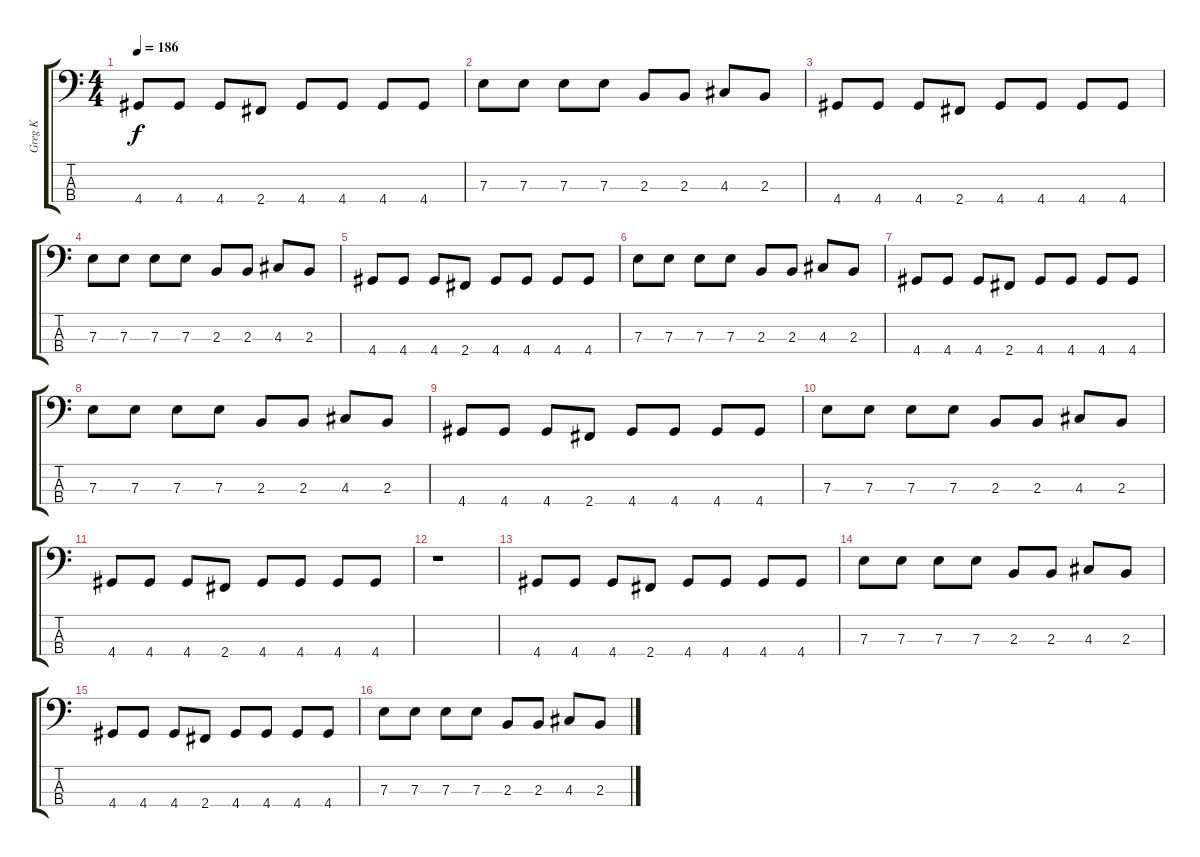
\track ("Greg K" "Greg K") {instrument electricbasspick}
\staff {score tabs}
\tuning (G2 D2 A1 E1) {hide}
\ts (4 4)
\tempo 186
\clef f4
\ks c
4.4.8{dy f instrument electricbasspick} 4.4.8 4.4.8 2.4.8 4.4.8 4.4.8 4.4.8 4.4.8 |
7.3.8 7.3.8 7.3.8 7.3.8 2.3.8 2.3.8 4.3.8 2.3.8 |
4.4.8 4.4.8 4.4.8 2.4.8 4.4.8 4.4.8 4.4.8 4.4.8 |
7.3.8 7.3.8 7.3.8 7.3.8 2.3.8 2.3.8 4.3.8 2.3.8 |
4.4.8 4.4.8 4.4.8 2.4.8 4.4.8 4.4.8 4.4.8 4.4.8 |
7.3.8 7.3.8 7.3.8 7.3.8 2.3.8 2.3.8 4.3.8 2.3.8 |
4.4.8 4.4.8 4.4.8 2.4.8 4.4.8 4.4.8 4.4.8 4.4.8 |
7.3.8 7.3.8 7.3.8 7.3.8 2.3.8 2.3.8 4.3.8 2.3.8 |
4.4.8 4.4.8 4.4.8 2.4.8 4.4.8 4.4.8 4.4.8 4.4.8 |
7.3.8 7.3.8 7.3.8 7.3.8 2.3.8 2.3.8 4.3.8 2.3.8 |
4.4.8 4.4.8 4.4.8 2.4.8 4.4.8 4.4.8 4.4.8 4.4.8 |
r.1 |
4.4.8 4.4.8 4.4.8 2.4.8 4.4.8 4.4.8 4.4.8 4.4.8 |
7.3.8 7.3.8 7.3.8 7.3.8 2.3.8 2.3.8 4.3.8 2.3.8 |
4.4.8 4.4.8 4.4.8 2.4.8 4.4.8 4.4.8 4.4.8 4.4.8 |
7.3.8 7.3.8 7.3.8 7.3.8 2.3.8 2.3.8 4.3.8 2.3.8
